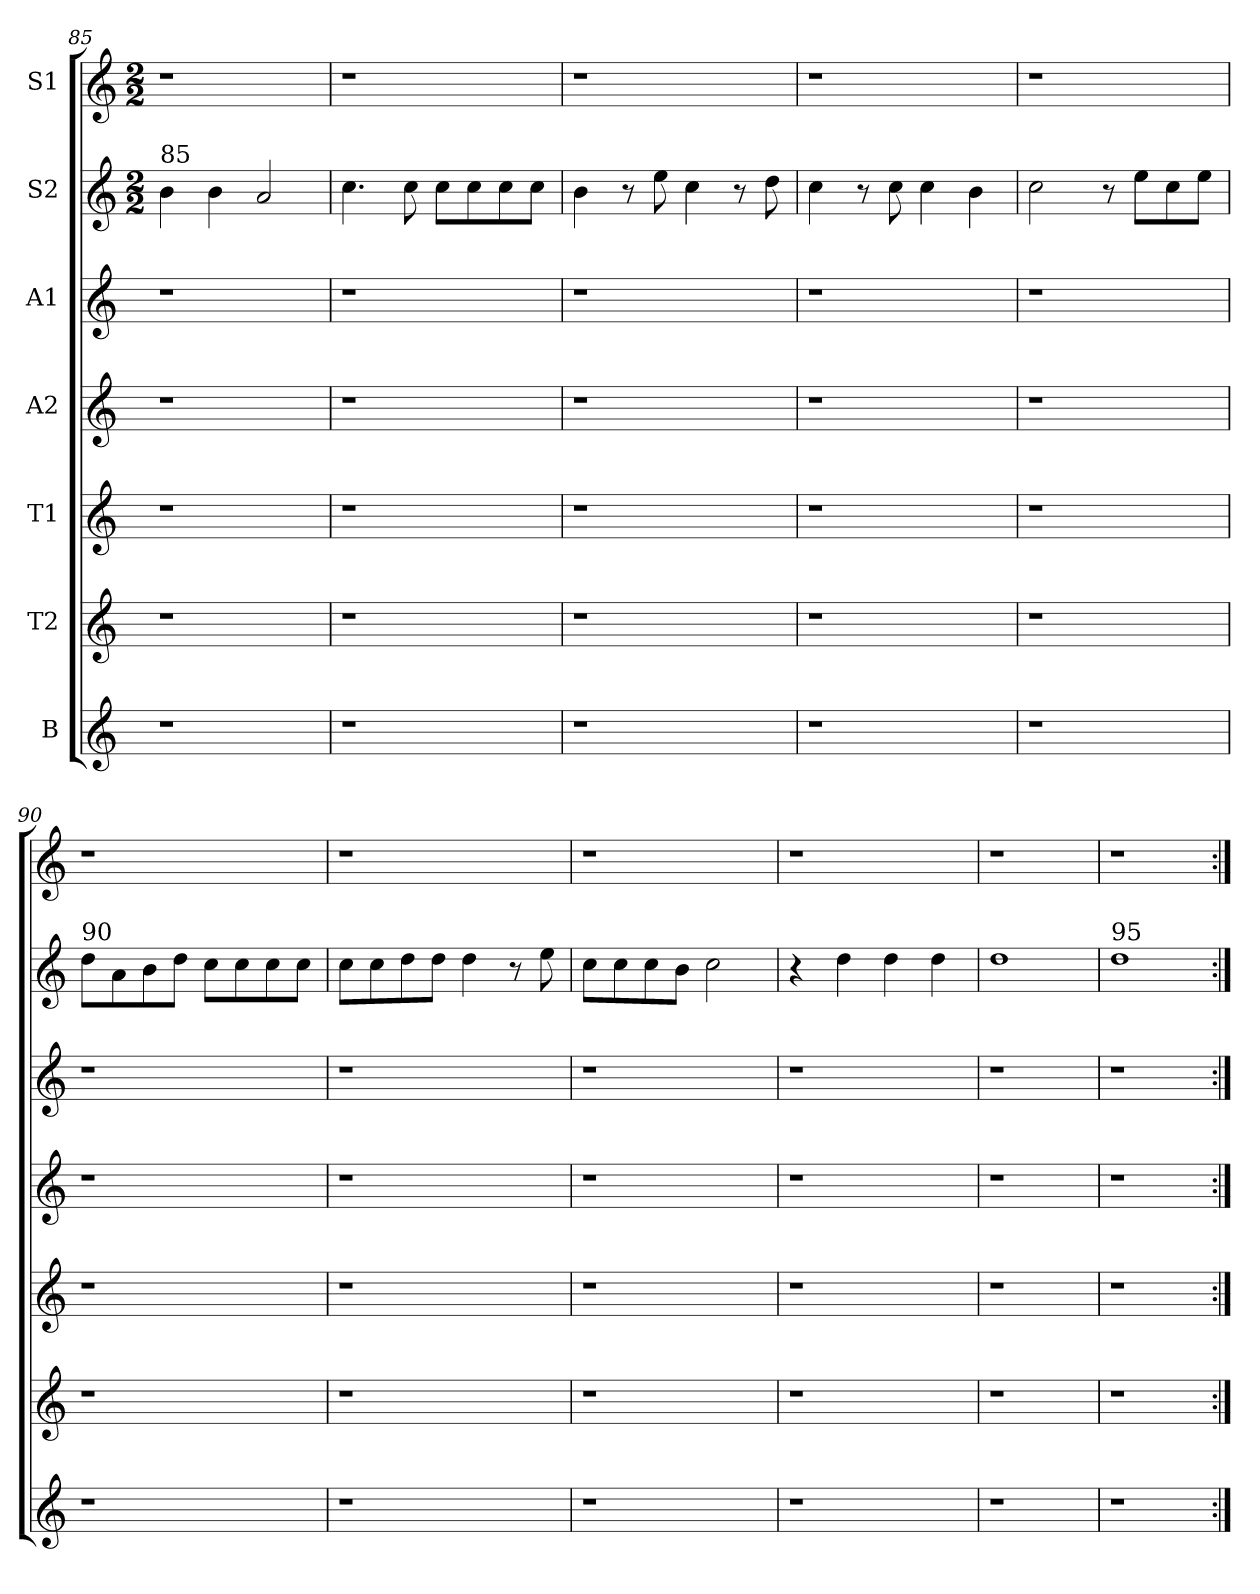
**kern	**kern	**kern	**kern	**kern	**kern	**kern
*part7	*part6	*part5	*part4	*part3	*part2	*part1
*staff7	*staff6	*staff5	*staff4	*staff3	*staff2	*staff1
*I"B	*I"T2	*I"T1	*I"A2	*I"A1	*I"S2	*I"S1
!!LO:PB:g=z
*clefG2	*clefG2	*clefG2	*clefG2	*clefG2	*clefG2	*clefG2
*ITrd-7c-12	*ITrd-7c-12	*ITrd-7c-12	*ITrd-7c-12	*ITrd-7c-12	*ITrd-7c-12	*ITrd-7c-12
*k[]	*k[]	*k[]	*k[]	*k[]	*k[]	*k[]
*	*	*	*	*	*M2/2	*M2/2
=85	=85	=85	=85	=85	=85	=85
!	!	!	!	!	!LO:TX:a:t=85	!
1r	1r	1r	1r	1r	4bb\	1r
.	.	.	.	.	4bb\	.
.	.	.	.	.	2aa/	.
=86	=86	=86	=86	=86	=86	=86
1r	1r	1r	1r	1r	4.ccc\	1r
.	.	.	.	.	8ccc\	.
.	.	.	.	.	8ccc\L	.
.	.	.	.	.	8ccc\	.
.	.	.	.	.	8ccc\	.
.	.	.	.	.	8ccc\J	.
=87	=87	=87	=87	=87	=87	=87
1r	1r	1r	1r	1r	4bb\	1r
.	.	.	.	.	8r	.
.	.	.	.	.	8eee\	.
.	.	.	.	.	4ccc\	.
.	.	.	.	.	8r	.
.	.	.	.	.	8ddd\	.
=88	=88	=88	=88	=88	=88	=88
1r	1r	1r	1r	1r	4ccc\	1r
.	.	.	.	.	8r	.
.	.	.	.	.	8ccc\	.
.	.	.	.	.	4ccc\	.
.	.	.	.	.	4bb\	.
=89	=89	=89	=89	=89	=89	=89
1r	1r	1r	1r	1r	2ccc\	1r
.	.	.	.	.	8r	.
.	.	.	.	.	8eee\L	.
.	.	.	.	.	8ccc\	.
.	.	.	.	.	8eee\J	.
!!LO:LB:g=z
=90	=90	=90	=90	=90	=90	=90
!	!	!	!	!	!LO:TX:a:t=90	!
1r	1r	1r	1r	1r	8ddd\L	1r
.	.	.	.	.	8aa\	.
.	.	.	.	.	8bb\	.
.	.	.	.	.	8ddd\J	.
.	.	.	.	.	8ccc\L	.
.	.	.	.	.	8ccc\	.
.	.	.	.	.	8ccc\	.
.	.	.	.	.	8ccc\J	.
=91	=91	=91	=91	=91	=91	=91
1r	1r	1r	1r	1r	8ccc\L	1r
.	.	.	.	.	8ccc\	.
.	.	.	.	.	8ddd\	.
.	.	.	.	.	8ddd\J	.
.	.	.	.	.	4ddd\	.
.	.	.	.	.	8r	.
.	.	.	.	.	8eee\	.
=92	=92	=92	=92	=92	=92	=92
1r	1r	1r	1r	1r	8ccc\L	1r
.	.	.	.	.	8ccc\	.
.	.	.	.	.	8ccc\	.
.	.	.	.	.	8bb\J	.
.	.	.	.	.	2ccc\	.
=93	=93	=93	=93	=93	=93	=93
1r	1r	1r	1r	1r	4r	1r
.	.	.	.	.	4ddd\	.
.	.	.	.	.	4ddd\	.
.	.	.	.	.	4ddd\	.
=94	=94	=94	=94	=94	=94	=94
1r	1r	1r	1r	1r	1ddd	1r
=95	=95	=95	=95	=95	=95	=95
!	!	!	!	!	!LO:TX:a:t=95	!
1r	1r	1r	1r	1r	1ddd	1r
=:|!	=:|!	=:|!	=:|!	=:|!	=:|!	=:|!
*-	*-	*-	*-	*-	*-	*-
